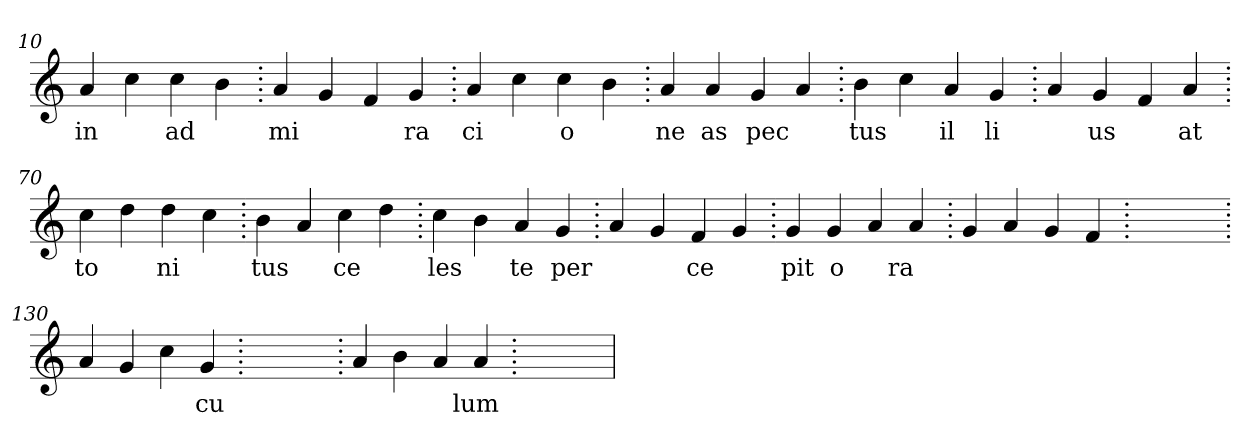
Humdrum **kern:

**kern	**text
*part1	*part1
*staff1	*staff1
*clefG2	*
=10.	=10.
4a	in
4cc	.
4cc	ad
4b	.
=20.	=20.
4a	mi
4g	.
4f	.
4g	ra
=30.	=30.
4a	ci
4cc	.
4cc	o
4b	.
=40.	=40.
4a	ne
4a	as
4g	pec
4a	.
=50.	=50.
4b	tus
4cc	.
4a	il
4g	li
=60.	=60.
4a	.
4g	us
4f	.
4a	at
=70.	=70.
4cc	to
4dd	.
4dd	ni
4cc	.
=80.	=80.
4b	tus
4a	.
4cc	ce
4dd	.
=90.	=90.
4cc	les
4b	.
4a	te
4g	per
=100.	=100.
4a	.
4g	.
4f	ce
4g	.
=110.	=110.
4g	pit
4g	o
4a	.
4a	ra
=120.	=120.
4g	.
4a	.
4g	.
4f	.
=130.	=130.
1ryy	.
=130.	=130.
4a	.
4g	.
4cc	.
4g	cu
=140.	=140.
1ryy	.
=140.	=140.
4a	.
4b	.
4a	.
4a	lum
=150.	=150.
1ryy	.
=	=
*-	*-
